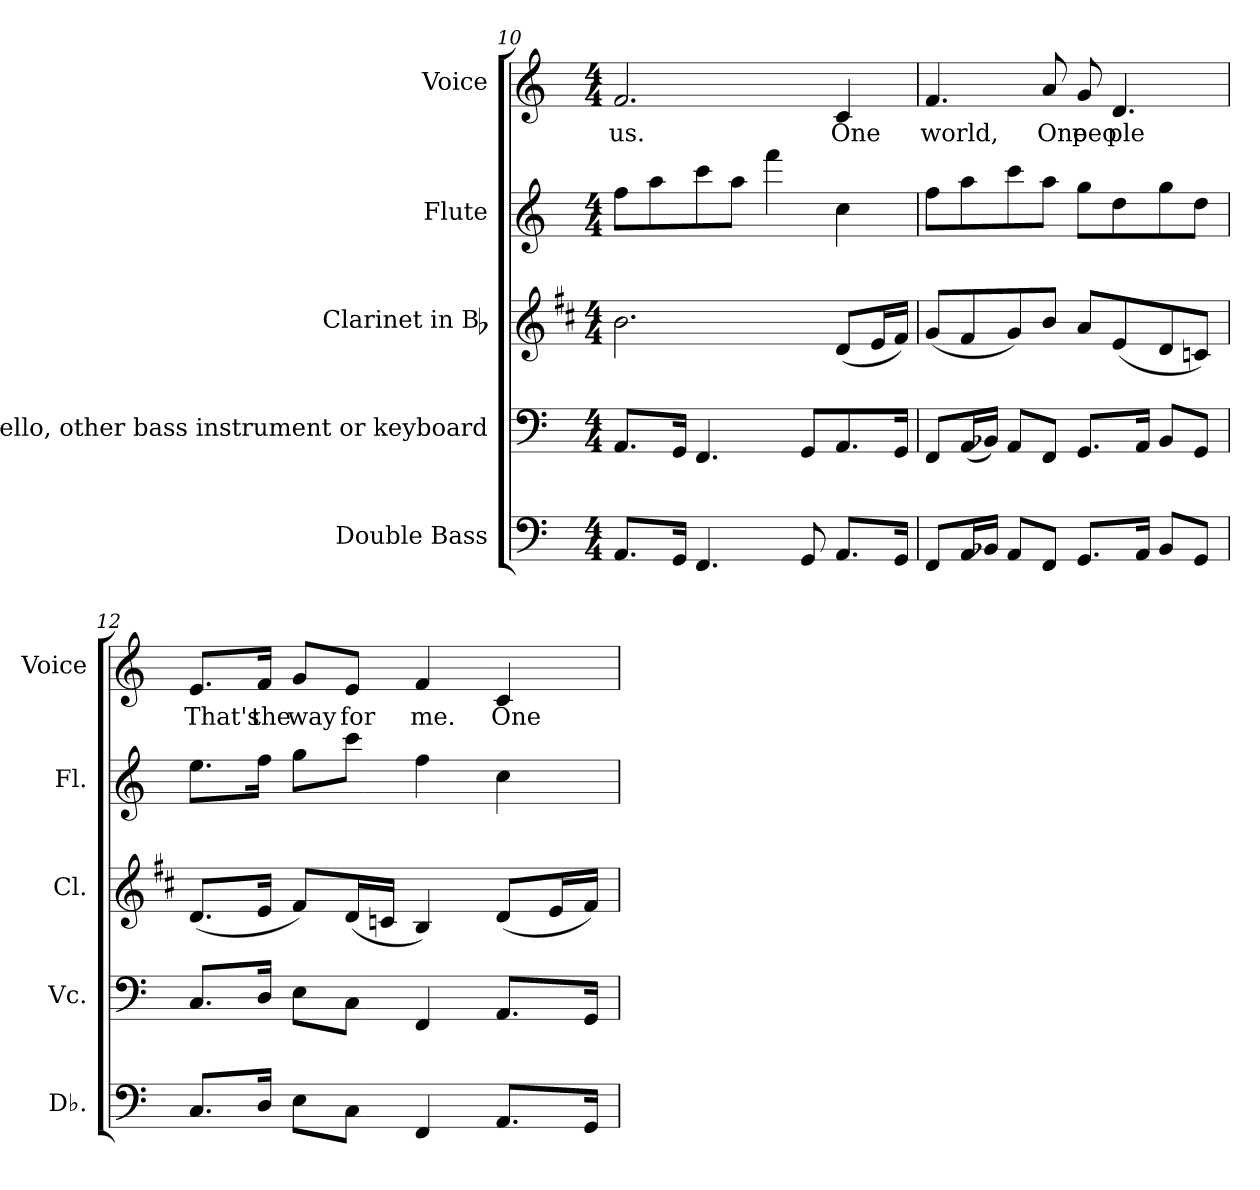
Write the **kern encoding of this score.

**kern	**kern	**kern	**kern	**kern	**text
*part5	*part4	*part3	*part2	*part1	*part1
*staff5	*staff4	*staff3	*staff2	*staff1	*staff1
*I"Double Bass	*I"Violoncello, other bass instrument or keyboard	*I"Clarinet in Bb	*I"Flute	*I"Voice	*
*I'Db.	*I'Vc.	*I'Cl.	*I'Fl.	*I'Voice	*
*clefF4	*clefF4	*clefG2	*clefG2	*clefG2	*
*ITrd7c12	*	*ITrd1c2	*	*	*
*k[]	*k[]	*k[]	*k[]	*k[]	*
*C:	*C:	*C:	*C:	*C:	*
*M4/4	*M4/4	*M4/4	*M4/4	*M4/4	*
=10	=10	=10	=10	=10	=10
!	!	!	!	!	!LO:LY:b:color=#000000
8.AAAi/L	8.AAi/L	2.ai\	8ffi\L	2.fi/	us.
.	.	.	8aai\	.	.
16GGGi/Jk	16GGi/Jk	.	.	.	.
4.FFFi/	4.FFi/	.	8ccci\	.	.
.	.	.	8aai\J	.	.
.	.	.	4fffi\	.	.
8GGGi/	8GGi/L	.	.	.	.
!	!	!	!	!	!LO:LY:b:color=#000000
8.AAAi/L	8.AAi/	(8ci/L	4cci\	4ci/	One
.	.	16di/L	.	.	.
16GGGi/Jk	16GGi/Jk	16ei/JJ)	.	.	.
=11	=11	=11	=11	=11	=11
!	!	!	!	!	!LO:LY:b:color=#000000
8FFFi/L	8FFi/L	(8fi/L	8ffi\L	4.fi/	world,
16AAAi/L	(16AAi/L	8ei/	8aai\	.	.
16BBB-Xi/JJ	16BB-Xi/JJ)	.	.	.	.
8AAAi/L	8AAi/L	8fi/)	8ccci\	.	.
!	!	!	!	!	!LO:LY:b:color=#000000
8FFFi/J	8FFi/J	8ai/J	8aai\J	8ai/	One
!	!	!	!	!	!LO:LY:b:color=#000000
8.GGGi/L	8.GGi/L	8gi/L	8ggi\L	8gi/	peo-
!	!	!	!	!	!LO:LY:b:color=#000000
.	.	(8di/	8ddi\	4.di/	-ple
16AAAi/Jk	16AAi/Jk	.	.	.	.
8BBB-i/L	8BB-i/L	8ci/	8ggi\	.	.
8GGGi/J	8GGi/J	8B-Xi/J)	8ddi\J	.	.
=12	=12	=12	=12	=12	=12
!	!	!	!	!	!LO:LY:b:color=#000000
8.CCi/L	8.Ci/L	(8.ci/L	8.eei\L	8.ei/L	That's
!	!	!	!	!	!LO:LY:b:color=#000000
16DDi/Jk	16Di/Jk	16di/Jk	16ffi\Jk	16fi/Jk	the
!	!	!	!	!	!LO:LY:b:color=#000000
8EEi\L	8Ei\L	8ei/L)	8ggi\L	8gi/L	way
!	!	!	!	!	!LO:LY:b:color=#000000
8CCi\J	8Ci\J	(16ci/L	8ccci\J	8ei/J	for
.	.	16B-Xi/JJ	.	.	.
!	!	!	!	!	!LO:LY:b:color=#000000
4FFFi/	4FFi/	4Ai/)	4ffi\	4fi/	me.
!	!	!	!	!	!LO:LY:b:color=#000000
8.AAAi/L	8.AAi/L	(8ci/L	4cci\	4ci/	One
.	.	16di/L	.	.	.
16GGGi/Jk	16GGi/Jk	16ei/JJ)	.	.	.
=	=	=	=	=	=
*-	*-	*-	*-	*-	*-
